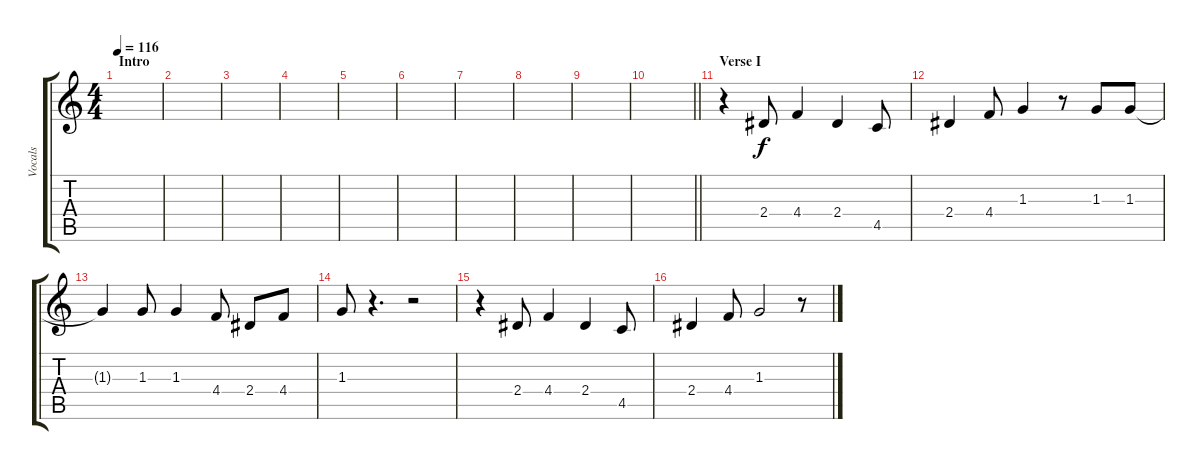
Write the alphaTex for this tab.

\track ("Vocals" "Vocals") {instrument acousticguitarsteel}
\staff {score tabs}
\tuning (Eb4 Bb3 Gb3 Db3 Ab2 Eb2) {hide}
\ts (4 4)
\section ("" "Intro")
\tempo 116
\clef g2
\ks c
|
|
|
|
|
|
|
|
|
\barLineRight lightlight
|
\section ("" "Verse I")
r.4 2.4.8 4.4.4 2.4.4 4.5.8 |
2.4.4 4.4.8 1.3.4 r.8 1.3.8 1.3.8 |
1.3{t}.4 1.3.8 1.3.4 4.4.8 2.4.8 4.4.8 |
1.3.8 r.4{d} r.2 |
r.4 2.4.8 4.4.4 2.4.4 4.5.8 |
2.4.4 4.4.8 1.3.2 r.8
